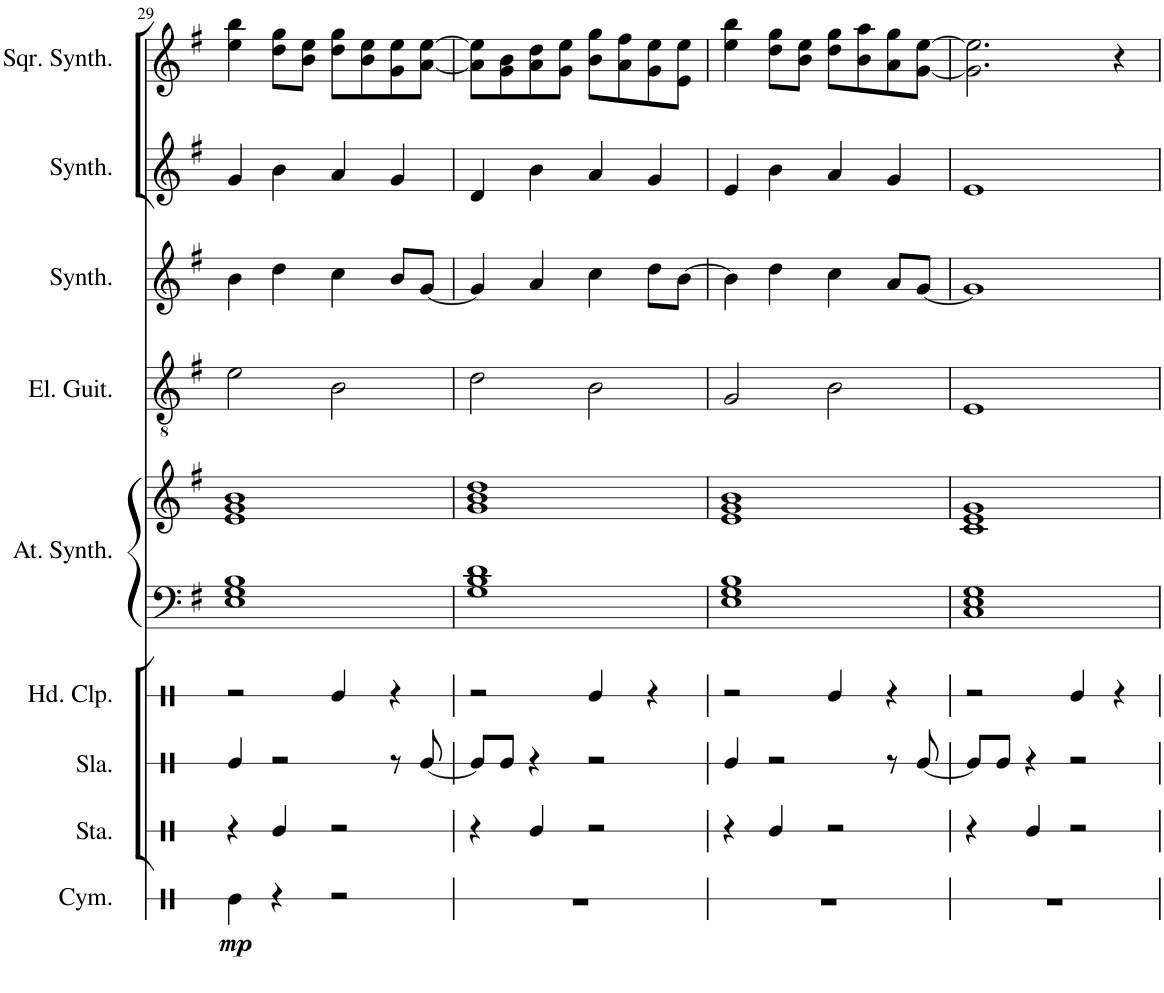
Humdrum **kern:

**kern	**dynam	**kern	**kern	**kern	**kern	**kern	**kern	**kern	**kern	**kern
*part9	*part9	*part8	*part7	*part6	*part5	*part5	*part4	*part3	*part2	*part1
*staff10	*staff10	*staff9	*staff8	*staff7	*staff6	*staff5	*staff4	*staff3	*staff2	*staff1
*I"Cymbal	*	*I"Stamp	*I"Slap	*I"Hand Clap	*I"Atmosphere Synthesizer	*	*I"Electric Guitar	*I"Pad Synthesizer	*I"Rain Synthesizer	*I"Square Synthesizer
*I'Cym.	*	*I'Sta.	*I'Sla.	*I'Hd. Clp.	*I'At. Synth.	*	*I'El. Guit.	*I'Synth.	*I'Synth.	*I'Sqr. Synth.
!!LO:PB:g=z
*clefX	*	*clefX	*clefX	*clefX	*clefF4	*clefG2	*clefGv2	*clefG2	*clefG2	*clefG2
*k[]	*	*k[]	*k[]	*k[]	*k[f#]	*k[f#]	*k[f#]	*k[f#]	*k[f#]	*k[f#]
*M4/4	*	*M4/4	*M4/4	*M4/4	*M4/4	*M4/4	*M4/4	*M4/4	*M4/4	*M4/4
=29	=29	=29	=29	=29	=29	=29	=29	=29	=29	=29
!	!LO:DY:b	!	!	!	!	!	!	!	!	!
4Re\	mp	4r	4Re/	2r	1E 1G 1B	1e 1g 1b	2e\	4b\	4g/	4ee\ 4bb\
4r	.	4Re/	2r	.	.	.	.	4dd\	4b\	8dd\ 8gg\L
.	.	.	.	.	.	.	.	.	.	8b\ 8ee\J
2r	.	2r	.	4Re/	.	.	2B\	4cc\	4a/	8dd\ 8gg\L
.	.	.	.	.	.	.	.	.	.	8b\ 8ee\
.	.	.	8r	4r	.	.	.	8b/L	4g/	8g\ 8ee\
.	.	.	[8Re/	.	.	.	.	[8g/J	.	[8a\ [8ee\J
=30	=30	=30	=30	=30	=30	=30	=30	=30	=30	=30
1r	.	4r	8Re/L]	2r	1G 1B 1d	1g 1b 1dd	2d\	4g/]	4d/	8a\] 8ee\]L
.	.	.	8Re/J	.	.	.	.	.	.	8g\ 8b\
.	.	4Re/	4r	.	.	.	.	4a/	4b\	8a\ 8dd\
.	.	.	.	.	.	.	.	.	.	8g\ 8ee\J
.	.	2r	2r	4Re/	.	.	2B\	4cc\	4a/	8b\ 8gg\L
.	.	.	.	.	.	.	.	.	.	8a\ 8ff#\
.	.	.	.	4r	.	.	.	8dd\L	4g/	8g\ 8ee\
.	.	.	.	.	.	.	.	[8b\J	.	8e\ 8ee\J
=31	=31	=31	=31	=31	=31	=31	=31	=31	=31	=31
1r	.	4r	4Re/	2r	1E 1G 1B	1e 1g 1b	2G/	4b\]	4e/	4ee\ 4bb\
.	.	4Re/	2r	.	.	.	.	4dd\	4b\	8dd\ 8gg\L
.	.	.	.	.	.	.	.	.	.	8b\ 8ee\J
.	.	2r	.	4Re/	.	.	2B\	4cc\	4a/	8dd\ 8gg\L
.	.	.	.	.	.	.	.	.	.	8b\ 8aa\
.	.	.	8r	4r	.	.	.	8a/L	4g/	8a\ 8gg\
.	.	.	[8Re/	.	.	.	.	[8g/J	.	[8g\ [8ee\J
=32	=32	=32	=32	=32	=32	=32	=32	=32	=32	=32
1r	.	4r	8Re/L]	2r	1C 1E 1G	1c 1e 1g	1E	1g]	1e	2.g\] 2.ee\]
.	.	.	8Re/J	.	.	.	.	.	.	.
.	.	4Re/	4r	.	.	.	.	.	.	.
.	.	2r	2r	4Re/	.	.	.	.	.	.
.	.	.	.	4r	.	.	.	.	.	4r
=	=	=	=	=	=	=	=	=	=	=
*-	*-	*-	*-	*-	*-	*-	*-	*-	*-	*-
